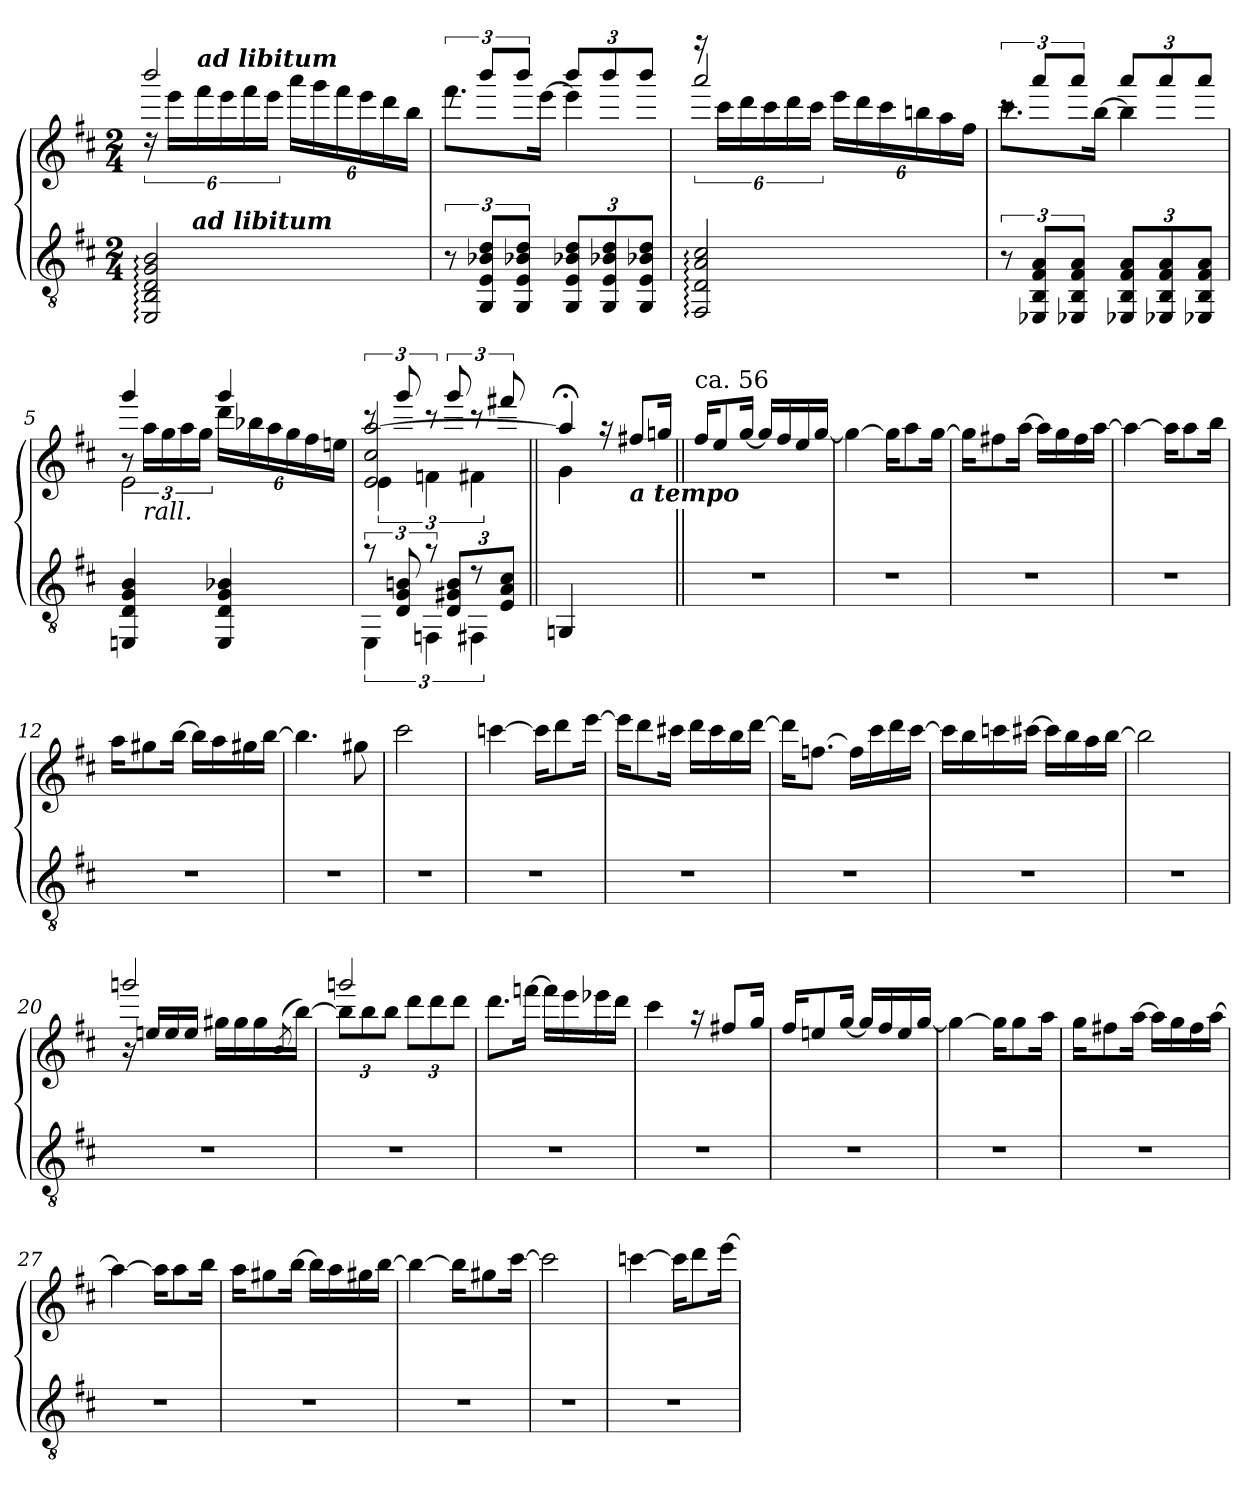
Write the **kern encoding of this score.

**kern	**kern
*part2	*part1
*staff2	*staff1
*clefGv2	*clefG2
*ITrd-7c-12	*
*k[f#c#]	*k[f#c#]
*D:	*D:
*M2/4	*M2/4
=1	=1
*	*^
!	!	!LO:N:head=open
*^	*	*
2E/: 2B/: 2d/: 2g/: 2b/:	16ryy	24rcc	2bbb/
.	.	24eee\LL	.
.	64ryy	.	.
!	!LO:TX:a:Bi:t=ad libitum	!	!
.	4ryy	.	.
!	!	!LO:TX:a:Bi:t=ad libitum	!
.	.	24fff#\	.
.	.	24eee\	.
.	.	24fff#\	.
.	.	24eee\JJ	.
.	.	24aaa\LL	.
.	.	24ggg\	.
.	8ryy	.	.
.	.	24fff#\	.
.	.	24eee\	.
.	.	24ddd\	.
.	32.ryy	.	.
.	.	24bb\JJ	.
*v	*v	*	*
=2	=2	=2
12r	8.fff#\L	12reee
12G/ 12e/ 12b-X/ 12dd/L	.	12bbb/L
12G/ 12e/ 12b-X/ 12dd/J	.	12bbb/J
.	[<16eee\Jk	.
12G/ 12e/ 12b-X/ 12dd/L	4eee\]	12bbb/L
12G/ 12e/ 12b-X/ 12dd/	.	12bbb/
12G/ 12e/ 12b-X/ 12dd/J	.	12bbb/J
=3	=3	=3
!	!	!LO:N:head=open
2F#/: 2d/: 2a/: 2cc#/:	24r	2aaa/
.	24ccc#\LL	.
.	24ddd\	.
.	24ccc#\	.
.	24ddd\	.
.	24ccc#\JJ	.
.	24eee\LL	.
.	24ddd\	.
.	24ccc#\	.
.	24bbn\	.
.	24aa\	.
.	24ff#\JJ	.
!!LO:LB:g=z	!!
=4	=4	=4
12r	8.ccc#\L	12rccc
12E-X/ 12B/ 12f#/ 12a/L	.	12aaa/L
12E-X/ 12B/ 12f#/ 12a/J	.	12aaa/J
.	[<16bb\Jk	.
12E-X/ 12B/ 12f#/ 12a/L	4bb\]	12aaa/L
12E-X/ 12B/ 12f#/ 12a/	.	12aaa/
12E-X/ 12B/ 12f#/ 12a/J	.	12aaa/J
=5	=5	=5
*	*	*^
4En/ 4d/ 4g/ 4b/	12r	2e\	4ggg/
!	!LO:TX:b:i:t=rall.	!	!
.	24aa\LL	.	.
.	24gg\	.	.
.	24aa\	.	.
.	24gg\JJ	.	.
4E/ 4d/ 4g/ 4b-X/	24ddd\LL	.	4ggg/
.	24bb-X\	.	.
.	24aa\	.	.
.	24gg\	.	.
.	24ff#\	.	.
.	24een\JJ	.	.
=6	=6	=6	=6
*^	*	*	*
12ra	6E\	2e/ 2cc#/ [>2aa/	6e!\	12rbb
12d/ 12g/ 12bn/	.	.	.	12ggg/
12ra	6Fn\	.	6fn!\	12rbb
12d/ 12g#X/ 12b/L	.	.	.	12ggg/
12r	6F#X\	.	6f#X!\	12rbb
12e/ 12a/ 12cc#/J	.	.	.	12fff#X/
*v	*v	*	*	*
!!LO:LB:g=z	!!	!!
=7||	=7||	=7||	=7||
4Gn/	4aa;</]	4g!\	2ryy
4ryy	16raa	4ryy	.
!	!LO:TX:b:Bi:t=a tempo	!	!
.	8ff#X/L	.	.
.	16ggn/Jk	.	.
*	*	*v	*v
=8||	=8||	=8||
!	!LO:TX:a:t=ca. 56	!
2r	16ff#/KL	4ryy
.	8ee/	.
.	[>16gg/Jk	.
.	16gg/LL]	4ryy
.	16ff#/	.
.	16ee/	.
.	[>16gg/JJ	.
=9	=9	=9
2r	4gg\_	4ryy
.	16gg\KL]	4ryy
.	8aa\	.
.	[<16gg\Jk	.
=10	=10	=10
2r	16gg\KL]	2ryy
.	8ff#X\	.
.	[<16aa\Jk	.
.	16aa\LL]	.
.	16gg\	.
.	16ff#\	.
.	[<16aa\JJ	.
!!LO:LB:g=z	!!
=11	=11	=11
2r	4aa\_	2ryy
.	16aa\KL]	.
.	8aa\	.
.	16bb\Jk	.
=12	=12	=12
2r	16aa\KL	2ryy
.	8gg#X\	.
.	[<16bb\Jk	.
.	16bb\LL]	.
.	16aa\	.
.	16gg#X\	.
.	[<16bb\JJ	.
=13	=13	=13
2r	4.bb\]	2ryy
.	8gg#X\	.
=14	=14	=14
2r	2ccc#\	2ryy
=15	=15	=15
2r	[<4cccn\	4ryy
.	16ccc\KL]	4ryy
.	8ddd\	.
.	[<16eee\Jk	.
!!LO:LB:g=z	!!
=16	=16	=16
2r	16eee\KL]	2ryy
.	8ddd\	.
.	16ccc#X\Jk	.
.	16ddd\LL	.
.	16ccc#\	.
.	16bb\	.
.	[<16ddd\JJ	.
=17	=17	=17
2r	16ddd\KL]	4ryy
.	[<8.ffn\J	.
.	16ff\LL]	4ryy
.	16ccc#\	.
.	16ddd\	.
.	[<16ccc#\JJ	.
=18	=18	=18
2r	16ccc#\LL]	2ryy
.	16bb\	.
.	16cccn\	.
.	[<16ccc#X\JJ	.
.	16ccc#\LL]	.
.	16bb\	.
.	16aa\	.
.	[<16bb\JJ	.
=19	=19	=19
2r	2bb\]	4ryy
.	.	4ryy
!!LO:LB:g=z
=20	=20	=20
*	*	*^
!	!	!	!LO:N:head=open
2r	16r	2ryy	2gggn!/
.	16een/LL	.	.
.	16ee/	.	.
.	16ee/JJ	.	.
.	16gg#X\LL	.	.
.	16gg#\	.	.
.	16gg#\	.	.
.	(>8qb/	.	.
.	[>16bb\JJ)	.	.
=21	=21	=21	=21
!	!	!	!LO:N:head=open
2r	12bb\L]	2ryy	2gggn!/
.	12bb\	.	.
.	12bb\J	.	.
.	12ddd\L	.	.
.	12ddd\	.	.
.	12ddd\J	.	.
*	*	*v	*v
=22	=22	=22
2r	8.ddd\L	2ryy
.	[<16fffn\Jk	.
.	16fff\LL]	.
.	16eee\	.
.	16eee-X\	.
.	16ddd\JJ	.
=23	=23	=23
2r	4ccc#\	4ryy
.	16raa	4ryy
.	8ff#X/L	.
.	16gg/Jk	.
!!LO:LB:g=z	!!
=24	=24	=24
2r	16ff#/KL	4ryy
.	8een/	.
.	[>16gg/Jk	.
.	16gg/LL]	4ryy
.	16ff#/	.
.	16ee/	.
.	[>16gg/JJ	.
=25	=25	=25
2r	4gg\_	4ryy
.	16gg\KL]	4ryy
.	8gg\	.
.	16aa\Jk	.
=26	=26	=26
2r	16gg\KL	2ryy
.	8ff#X\	.
.	[<16aa\Jk	.
.	16aa\LL]	.
.	16gg\	.
.	16ff#\	.
.	[<16aa\JJ	.
=27	=27	=27
2r	4aa\_	2ryy
.	16aa\KL]	.
.	8aa\	.
.	16bb\Jk	.
!!LO:LB:g=z	!!
=28	=28	=28
2r	16aa\KL	2ryy
.	8gg#X\	.
.	[<16bb\Jk	.
.	16bb\LL]	.
.	16aa\	.
.	16gg#X\	.
.	[<16bb\JJ	.
=29	=29	=29
2r	4bb\_	2ryy
.	16bb\KL]	.
.	8gg#X\	.
.	[<16ccc#\Jk	.
=30	=30	=30
2r	2ccc#\]	2ryy
=31	=31	=31
2r	[<4cccn\	4ryy
.	16ccc\KL]	4ryy
.	8ddd\	.
.	[<16eee\Jk	.
*	*v	*v
=	=
*-	*-
